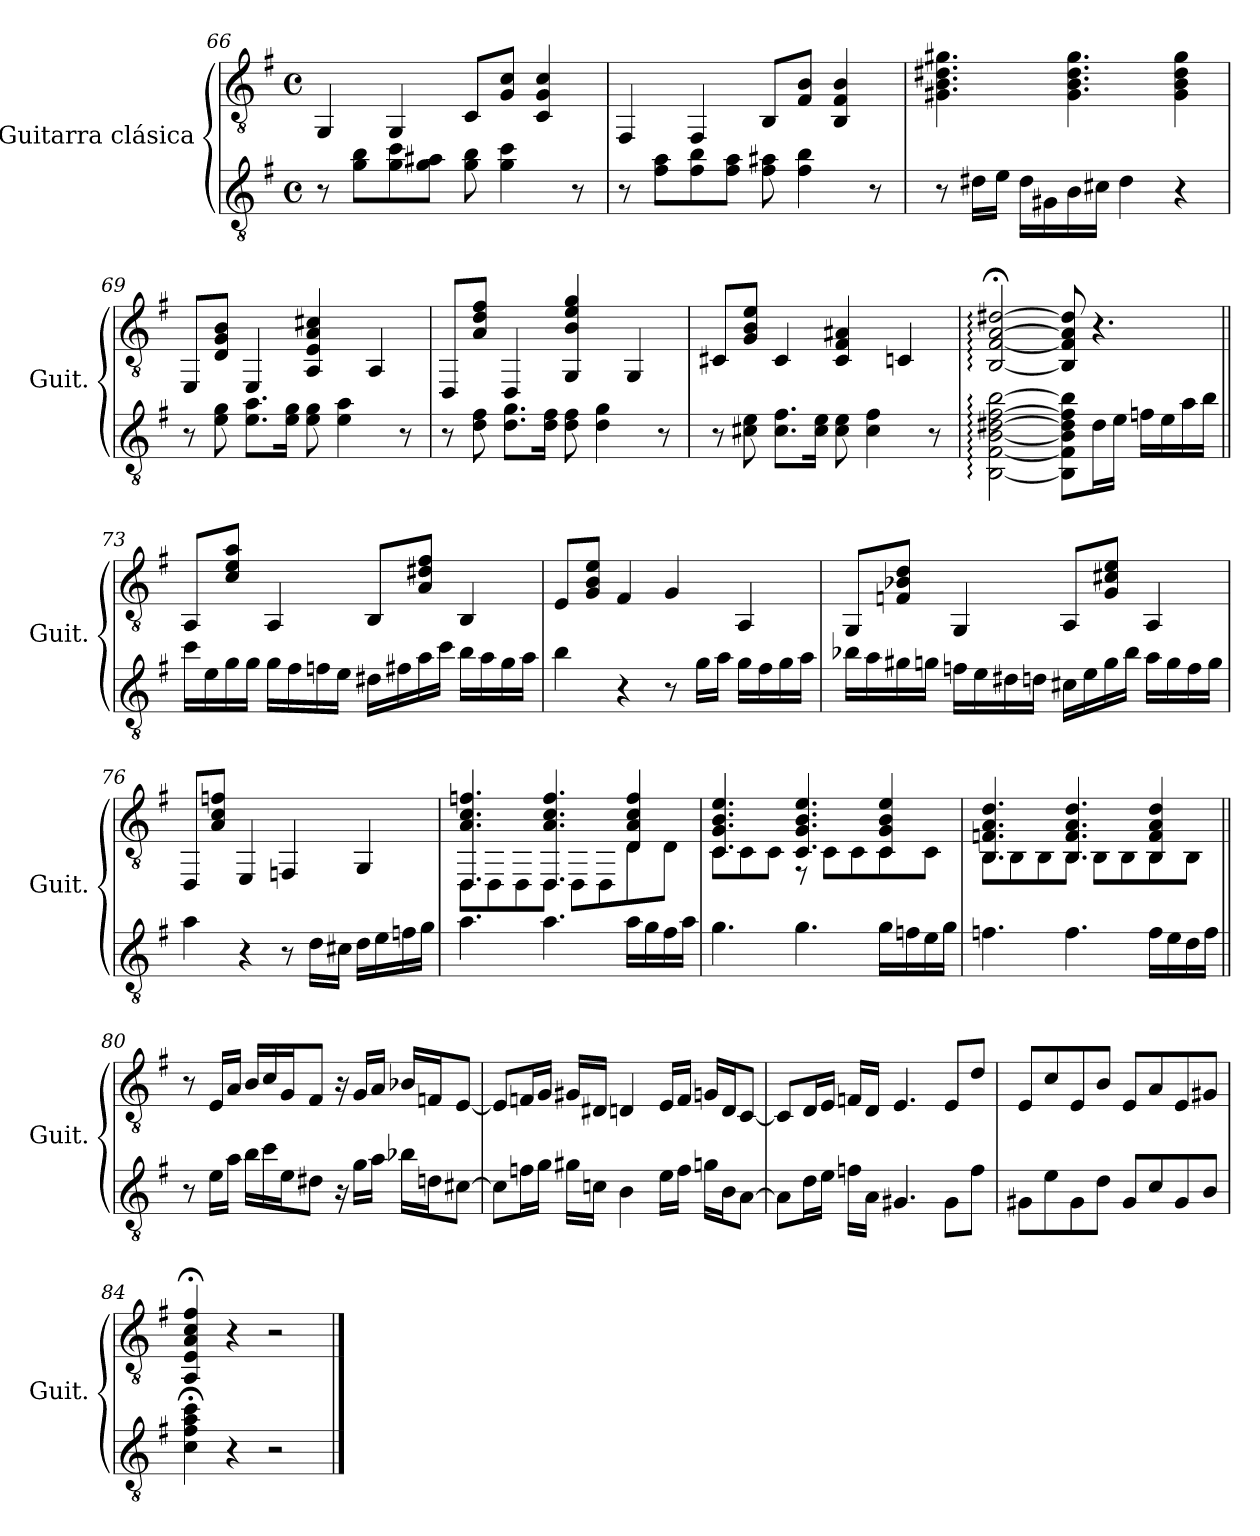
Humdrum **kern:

**kern	**kern	**dynam
*part2	*part1	*part1
*staff2	*staff1	*staff1
*I"Guitarra clásica	*I"Guitarra clásica	*
*I'Guit.	*I'Guit.	*
*clefGv2	*clefGv2	*
*k[f#]	*k[f#]	*
*M4/4	*M4/4	*
*met(c)	*met(c)	*
=66	=66	=66
8r	4GG/	.
8g\ 8b\L	.	.
8g\ 8cc\	4GG/	.
8g\ 8a#X\J	.	.
8g\ 8b\	8C/L	.
4g\ 4cc\	8G/ 8c/J	.
.	4C/ 4G/ 4c/	.
8r	.	.
!!LO:LB:g=z
=67	=67	=67
8r	4FF#/	.
8f#\ 8a\L	.	.
8f#\ 8b\	4FF#/	.
8f#\ 8a\J	.	.
8f#\ 8a#X\	8BB/L	.
4f#\ 4b\	8F#/ 8B/J	.
.	4BB/ 4F#/ 4B/	.
8r	.	.
=68	=68	=68
8r	4.G#X\ 4.B\ 4.d#X\ 4.g#X\	.
16d#X\LL	.	.
16e\JJ	.	.
16d#\LL	.	.
16G#X\	.	.
16B\	4.G#\ 4.B\ 4.d#\ 4.g#\	.
16c#X\JJ	.	.
4d#\	.	.
4r	4G#\ 4B\ 4d#\ 4g#\	.
=69	=69	=69
8r	8EE/L	.
8e\ 8g\	8D/ 8G/ 8B/J	.
8.e\ 8.a\L	4EE/	.
16e\ 16g\Jk	.	.
8e\ 8g\	4AA/ 4E/ 4A/ 4c#X/	.
4e\ 4a\	.	.
.	4AA/	.
8r	.	.
=70	=70	=70
8r	8DD/L	.
8d\ 8f#\	8A/ 8d/ 8f#/J	.
8.d\ 8.g\L	4DD/	.
16d\ 16f#\Jk	.	.
8d\ 8f#\	4GG/ 4B/ 4e/ 4g/	.
4d\ 4g\	.	.
.	4GG/	.
8r	.	.
!!LO:LB:g=z
=71	=71	=71
!	!	!LO:DY:a
8r	8C#X/L	other-dynamics
8c#X\ 8e\	8G/ 8B/ 8e/J	.
8.c#\ 8.f#\L	4C#/	.
16c#\ 16e\Jk	.	.
8c#\ 8e\	4C#/ 4F#/ 4A#X/	.
4c#\ 4f#\	.	.
.	4Cn/	.
8r	.	.
=72	=72	=72
[2BB\: [2F#\: [2B\: [2d#X\: [2f#\: [2b\:	[2BB/;<: [2F#/;<: [2A/;<: [2d#X/;<:	.
8BB\] 8F#\] 8B\] 8d#\] 8f#\] 8b\]L	8BB/] 8F#/] 8A/] 8d#/]	.
16d#\L	4.r	.
16e\JJ	.	.
16fn\LL	.	.
16e\	.	.
16a\	.	.
16b\JJ	.	.
=73||	=73||	=73||
16cc\LL	8AA/L	.
16e\	.	.
16g\	8c/ 8e/ 8a/J	.
16g\JJ	.	.
16g\LL	4AA/	.
16f#\	.	.
16fn\	.	.
16e\JJ	.	.
16d#X\LL	8BB/L	.
16f#X\	.	.
16a\	8A/ 8d#X/ 8f#/J	.
16cc\JJ	.	.
16b\LL	4BB/	.
16a\	.	.
16g\	.	.
16a\JJ	.	.
!!LO:PB:g=z
=74	=74	=74
4b\	8E/L	.
.	8G/ 8B/ 8e/J	.
4r	4F#/	.
8r	4G/	.
16g\LL	.	.
16a\JJ	.	.
16g\LL	4AA/	.
16f#\	.	.
16g\	.	.
16a\JJ	.	.
=75	=75	=75
16b-X\LL	8GG/L	.
16a\	.	.
16g#X\	8Fn/ 8B-X/ 8d/J	.
16gn\JJ	.	.
16fn\LL	4GG/	.
16e\	.	.
16d#X\	.	.
16dn\JJ	.	.
16c#X\LL	8AA/L	.
16e\	.	.
16g\	8G/ 8c#X/ 8e/J	.
16b-\JJ	.	.
16a\LL	4AA/	.
16g\	.	.
16f\	.	.
16g\JJ	.	.
=76	=76	=76
4a\	8DD/L	.
.	8A/ 8c/ 8fn/J	.
4r	4EE/	.
8r	4FFn/	.
16d\LL	.	.
16c#X\JJ	.	.
16d\LL	4GG/	.
16e\	.	.
16fn\	.	.
16g\JJ	.	.
!!LO:LB:g=z
=77	=77	=77
*	*^	*
4.a\	4.DD/ 4.A/ 4.c/ 4.fn/	8DD\L	.
.	.	8DD\	.
.	.	8DD\	.
4.a\	4.DD/ 4.A/ 4.c/ 4.f/	8DD\J	.
.	.	8DD\L	.
.	.	8DD\	.
16a\LL	4D/ 4A/ 4c/ 4f/	8D\	.
16g\	.	.	.
16f#\	.	8D\J	.
16a\JJ	.	.	.
=78	=78	=78	=78
4.g\	4.C/ 4.G/ 4.B/ 4.e/	8C\L	.
.	.	8C\	.
.	.	8C\J	.
4.g\	4.C/ 4.G/ 4.B/ 4.e/	8r	.
.	.	8C\L	.
.	.	8C\	.
16g\LL	4C/ 4G/ 4B/ 4e/	8C\	.
16fn\	.	.	.
16e\	.	8C\J	.
16g\JJ	.	.	.
!!LO:LB:g=z	!!
=79	=79	=79	=79
4.fn\	4.BB/ 4.Fn/ 4.A/ 4.d/	8BB\L	.
.	.	8BB\	.
.	.	8BB\	.
4.f\	4.BB/ 4.F/ 4.A/ 4.d/	8BB\J	.
.	.	8BB\L	.
.	.	8BB\	.
16f\LL	4BB/ 4F/ 4A/ 4d/	8BB\	.
16e\	.	.	.
16d\	.	8BB\J	.
16f\JJ	.	.	.
*	*v	*v	*
=80||	=80||	=80||
8r	8r	.
16e\LL	16E/LL	.
16a\JJ	16A/JJ	.
16b\LL	16B/LL	.
16cc\	16c/	.
16e\J	16G/J	.
8d#X\J	8F#/J	.
16r	16r	.
16g\LL	16G/LL	.
16a\JJ	16A/JJ	.
16b-X\LL	16B-X/LL	.
16dn\J	16Fn/J	.
[8c#X\J	[8E/J	.
!!LO:LB:g=z
=81	=81	=81
8c#\L]	8E/L]	.
16fn\L	16Fn/L	.
16g\JJ	16G/JJ	.
16g#X\LL	16G#X/LL	.
16cn\JJ	16D#X/JJ	.
4B\	4Dn/	.
16e\LL	16E/LL	.
16f\JJ	16F/JJ	.
16gn\LL	16Gn/LL	.
16B\J	16D/J	.
[8A\J	[8C/J	.
=82	=82	=82
8A\L]	8C/L]	.
16d\L	16D/L	.
16e\JJ	16E/JJ	.
16fn\LL	16Fn/LL	.
16A\JJ	16D/JJ	.
4.G#X/	4.E/	.
8G#\L	8E/L	.
8f\J	8d/J	.
=83	=83	=83
8G#X\L	8E/L	.
8e\	8c/	.
8G#\	8E/	.
8d\J	8B/J	.
!	!	!LO:DY:a
8G#/L	8E/L	other-dynamics
8c/	8A/	.
8G#/	8E/	.
8B/J	8G#X/J	.
=84	=84	=84
4c\;< 4f#\;< 4a\;< 4cc\;<	4AA/;< 4E/;< 4A/;< 4c/;< 4f#/;<	.
4r	4r	.
2r	2r	.
==	==	==
*-	*-	*-
